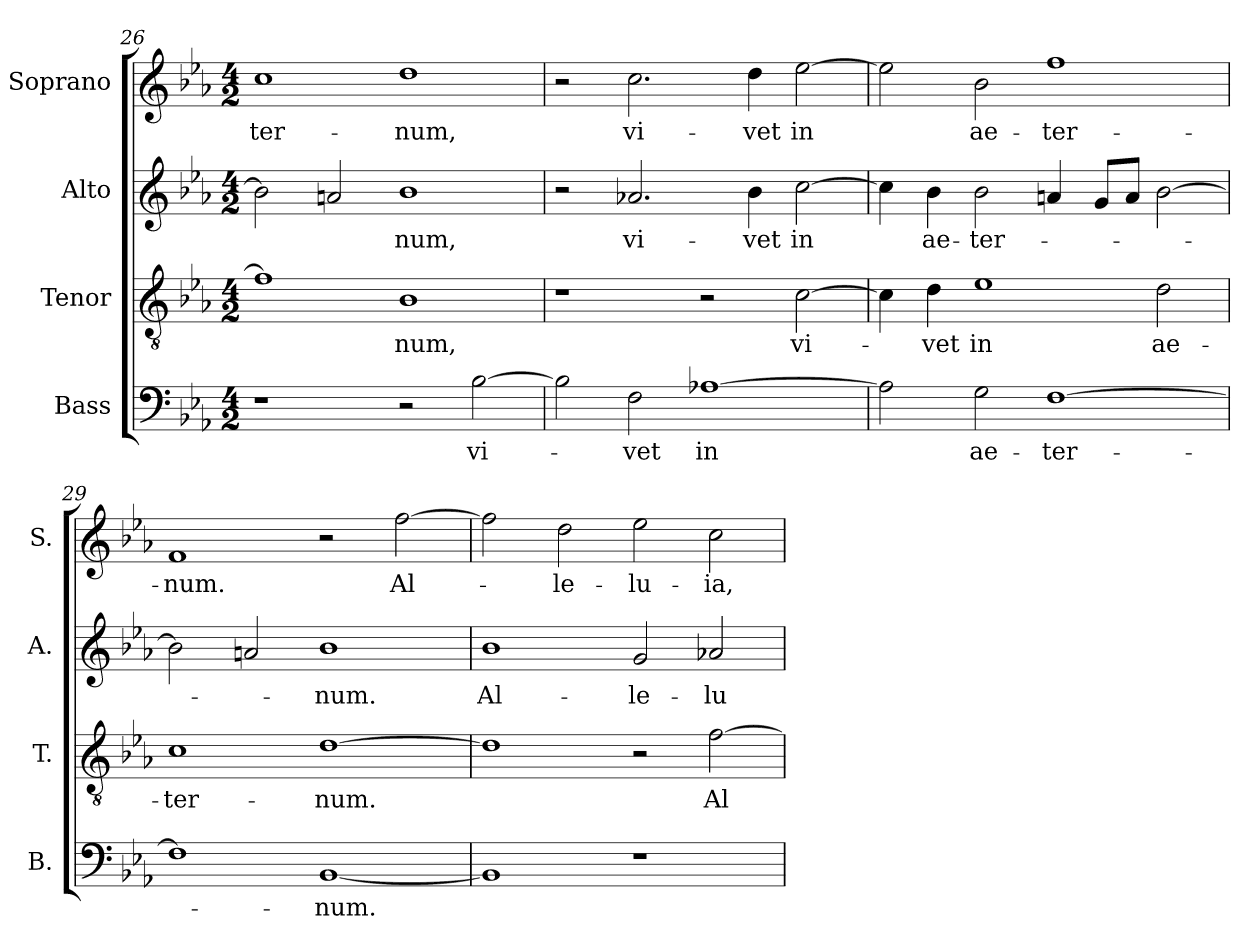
**kern	**text	**kern	**text	**kern	**text	**kern	**text
*part4	*part4	*part3	*part3	*part2	*part2	*part1	*part1
*staff4	*staff4	*staff3	*staff3	*staff2	*staff2	*staff1	*staff1
*I"Bass	*	*I"Tenor	*	*I"Alto	*	*I"Soprano	*
*I'B.	*	*I'T.	*	*I'A.	*	*I'S.	*
*clefF4	*	*clefGv2	*	*clefG2	*	*clefG2	*
*	*	*ITrd7c12	*	*	*	*	*
*k[b-e-a-]	*	*k[b-e-a-]	*	*k[b-e-a-]	*	*k[b-e-a-]	*
*E-:	*	*E-:	*	*E-:	*	*E-:	*
*M4/2	*	*M4/2	*	*M4/2	*	*M4/2	*
=26	=26	=26	=26	=26	=26	=26	=26
!	!	!	!	!	!	!	!LO:LY:b:color=#000000
1r	.	1Fi]	.	2b-i\]	.	1cci	-ter-
.	.	.	.	2ani/	.	.	.
!	!	!	!LO:LY:b:color=#000000	!	!	!	!
!	!	!	!	!	!LO:LY:b:color=#000000	!	!
!	!	!	!	!	!	!	!LO:LY:b:color=#000000
2r	.	1BB-i	-num,	1b-i	-num,	1ddi	-num,
!	!LO:LY:b:color=#000000	!	!	!	!	!	!
[>2B-i\	vi-	.	.	.	.	.	.
!!LO:LB:g=z
=27	=27	=27	=27	=27	=27	=27	=27
2B-i\]	.	1r	.	2r	.	2r	.
!	!LO:LY:b:color=#000000	!	!	!	!	!	!
!	!	!	!	!	!LO:LY:b:color=#000000	!	!
!	!	!	!	!	!	!	!LO:LY:b:color=#000000
2Fi\	-vet	.	.	2.a-Xi/	vi-	2.cci\	vi-
!	!LO:LY:b:color=#000000	!	!	!	!	!	!
[>1A-Xi	in	2r	.	.	.	.	.
!	!	!	!	!	!LO:LY:b:color=#000000	!	!
!	!	!	!	!	!	!	!LO:LY:b:color=#000000
.	.	.	.	4b-i\	-vet	4ddi\	-vet
!	!	!	!LO:LY:b:color=#000000	!	!	!	!
!	!	!	!	!	!LO:LY:b:color=#000000	!	!
!	!	!	!	!	!	!	!LO:LY:b:color=#000000
.	.	[>2Ci\	vi-	[>2cci\	in	[>2ee-i\	in
=28	=28	=28	=28	=28	=28	=28	=28
2A-i\]	.	4Ci\]	.	4cci\]	.	2ee-i\]	.
!	!	!	!LO:LY:b:color=#000000	!	!	!	!
!	!	!	!	!	!LO:LY:b:color=#000000	!	!
.	.	4Di\	-vet	4b-i\	ae-	.	.
!	!LO:LY:b:color=#000000	!	!	!	!	!	!
!	!	!	!LO:LY:b:color=#000000	!	!	!	!
!	!	!	!	!	!LO:LY:b:color=#000000	!	!
!	!	!	!	!	!	!	!LO:LY:b:color=#000000
2Gi\	ae-	1E-i	in	2b-i\	-ter-	2b-i\	ae-
!	!LO:LY:b:color=#000000	!	!	!	!	!	!
!	!	!	!	!	!	!	!LO:LY:b:color=#000000
[>1Fi	-ter-	.	.	4ani/	.	1ffi	-ter-
.	.	.	.	8gi/L	.	.	.
.	.	.	.	8ai/J	.	.	.
!	!	!	!LO:LY:b:color=#000000	!	!	!	!
.	.	2Di\	ae-	[>2b-i\	.	.	.
=29	=29	=29	=29	=29	=29	=29	=29
!	!	!	!LO:LY:b:color=#000000	!	!	!	!
!	!	!	!	!	!	!	!LO:LY:b:color=#000000
1Fi]	.	1Ci	-ter-	2b-i\]	.	1fi	-num.
.	.	.	.	2ani/	.	.	.
!	!LO:LY:b:color=#000000	!	!	!	!	!	!
!	!	!	!LO:LY:b:color=#000000	!	!	!	!
!	!	!	!	!	!LO:LY:b:color=#000000	!	!
[<1BB-i	-num.	[>1Di	-num.	1b-i	-num.	2r	.
!	!	!	!	!	!	!	!LO:LY:b:color=#000000
.	.	.	.	.	.	[>2ffi\	Al-
=30	=30	=30	=30	=30	=30	=30	=30
!	!	!	!	!	!LO:LY:b:color=#000000	!	!
1BB-i]	.	1Di]	.	1b-i	Al-	2ffi\]	.
!	!	!	!	!	!	!	!LO:LY:b:color=#000000
.	.	.	.	.	.	2ddi\	-le-
!	!	!	!	!	!LO:LY:b:color=#000000	!	!
!	!	!	!	!	!	!	!LO:LY:b:color=#000000
1r	.	2r	.	2gi/	-le-	2ee-i\	-lu-
!	!	!	!LO:LY:b:color=#000000	!	!	!	!
!	!	!	!	!	!LO:LY:b:color=#000000	!	!
!	!	!	!	!	!	!	!LO:LY:b:color=#000000
.	.	[>2Fi\	Al-	2a-Xi/	-lu-	2cci\	-ia,
=	=	=	=	=	=	=	=
*-	*-	*-	*-	*-	*-	*-	*-
